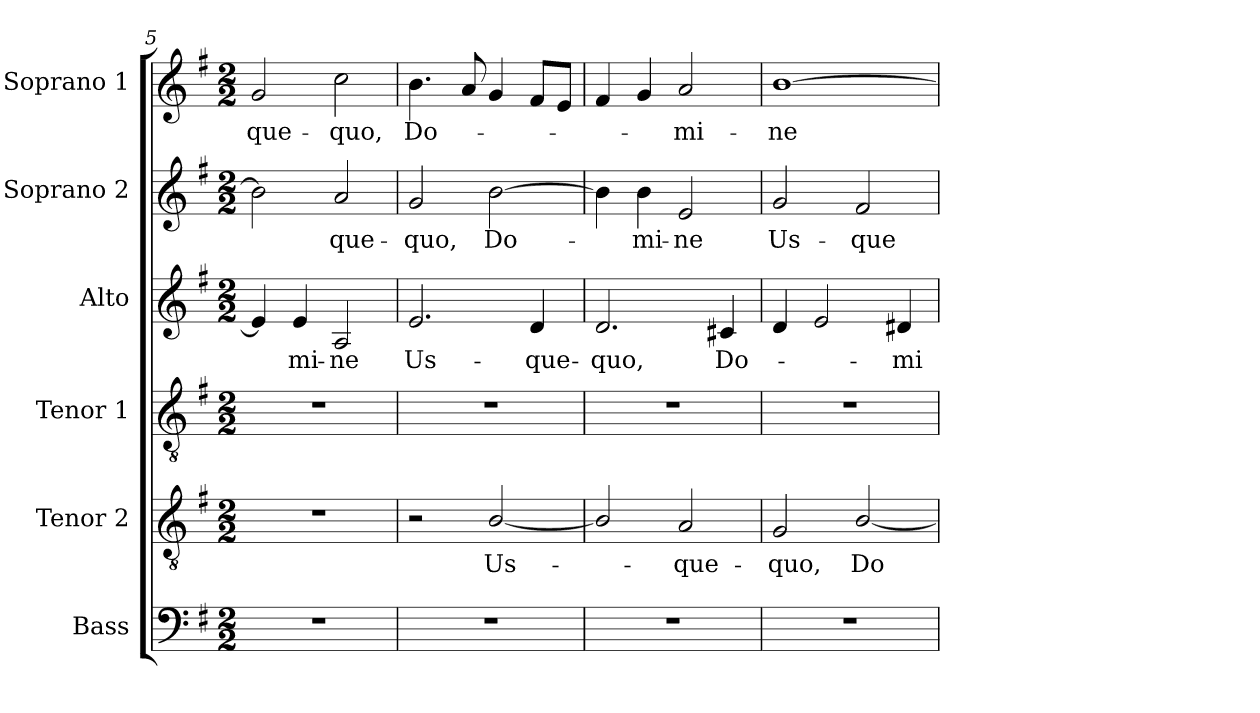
**kern	**kern	**text	**kern	**kern	**text	**kern	**text	**kern	**text
*part6	*part5	*part5	*part4	*part3	*part3	*part2	*part2	*part1	*part1
*staff6	*staff5	*staff5	*staff4	*staff3	*staff3	*staff2	*staff2	*staff1	*staff1
*I"Bass	*I"Tenor 2	*	*I"Tenor 1	*I"Alto	*	*I"Soprano 2	*	*I"Soprano 1	*
*I'B	*I'T2	*	*I'T1	*I'A	*	*I'S2	*	*I'S1	*
*clefF4	*clefGv2	*	*clefGv2	*clefG2	*	*clefG2	*	*clefG2	*
*	*ITrd7c12	*	*ITrd7c12	*	*	*	*	*	*
*k[f#]	*k[f#]	*	*k[f#]	*k[f#]	*	*k[f#]	*	*k[f#]	*
*G:	*G:	*	*G:	*G:	*	*G:	*	*G:	*
*M2/2	*M2/2	*	*M2/2	*M2/2	*	*M2/2	*	*M2/2	*
=5	=5	=5	=5	=5	=5	=5	=5	=5	=5
!	!	!	!	!	!	!	!	!	!LO:LY:b:color=#000000
1r	1r	.	1r	4ei/]	.	2bi\]	.	2gi/	-que-
!	!	!	!	!	!LO:LY:b:color=#000000	!	!	!	!
.	.	.	.	4ei/	-mi-	.	.	.	.
!	!	!	!	!	!LO:LY:b:color=#000000	!	!	!	!
!	!	!	!	!	!	!	!LO:LY:b:color=#000000	!	!
!	!	!	!	!	!	!	!	!	!LO:LY:b:color=#000000
.	.	.	.	2Ai/	-ne	2ai/	-que-	2cci\	-quo,
=6	=6	=6	=6	=6	=6	=6	=6	=6	=6
!	!	!	!	!	!LO:LY:b:color=#000000	!	!	!	!
!	!	!	!	!	!	!	!LO:LY:b:color=#000000	!	!
!	!	!	!	!	!	!	!	!	!LO:LY:b:color=#000000
1r	2r	.	1r	2.ei/	Us-	2gi/	-quo,	4.bi\	Do-
.	.	.	.	.	.	.	.	8ai/	.
!	!	!LO:LY:b:color=#000000	!	!	!	!	!	!	!
!	!	!	!	!	!	!	!LO:LY:b:color=#000000	!	!
.	[2BBi/	Us-	.	.	.	[2bi\	Do-	4gi/	.
!	!	!	!	!	!LO:LY:b:color=#000000	!	!	!	!
.	.	.	.	4di/	-que-	.	.	8f#i/L	.
.	.	.	.	.	.	.	.	8ei/J	.
=7	=7	=7	=7	=7	=7	=7	=7	=7	=7
!	!	!	!	!	!LO:LY:b:color=#000000	!	!	!	!
1r	2BBi/]	.	1r	2.di/	-quo,	4bi\]	.	4f#i/	.
!	!	!	!	!	!	!	!LO:LY:b:color=#000000	!	!
.	.	.	.	.	.	4bi\	-mi-	4gi/	.
!	!	!LO:LY:b:color=#000000	!	!	!	!	!	!	!
!	!	!	!	!	!	!	!LO:LY:b:color=#000000	!	!
!	!	!	!	!	!	!	!	!	!LO:LY:b:color=#000000
.	2AAi/	-que-	.	.	.	2ei/	-ne	2ai/	-mi-
!	!	!	!	!	!LO:LY:b:color=#000000	!	!	!	!
.	.	.	.	4c#Xi/	Do-	.	.	.	.
!!LO:LB:g=z
=8	=8	=8	=8	=8	=8	=8	=8	=8	=8
!	!	!LO:LY:b:color=#000000	!	!	!	!	!	!	!
!	!	!	!	!	!	!	!LO:LY:b:color=#000000	!	!
!	!	!	!	!	!	!	!	!	!LO:LY:b:color=#000000
1r	2GGi/	-quo,	1r	4di/	.	2gi/	Us-	[1bi	-ne
.	.	.	.	2ei/	.	.	.	.	.
!	!	!LO:LY:b:color=#000000	!	!	!	!	!	!	!
!	!	!	!	!	!	!	!LO:LY:b:color=#000000	!	!
.	[2BBi/	Do-	.	.	.	2f#i/	-que-	.	.
!	!	!	!	!	!LO:LY:b:color=#000000	!	!	!	!
.	.	.	.	4d#Xi/	-mi-	.	.	.	.
=	=	=	=	=	=	=	=	=	=
*-	*-	*-	*-	*-	*-	*-	*-	*-	*-
